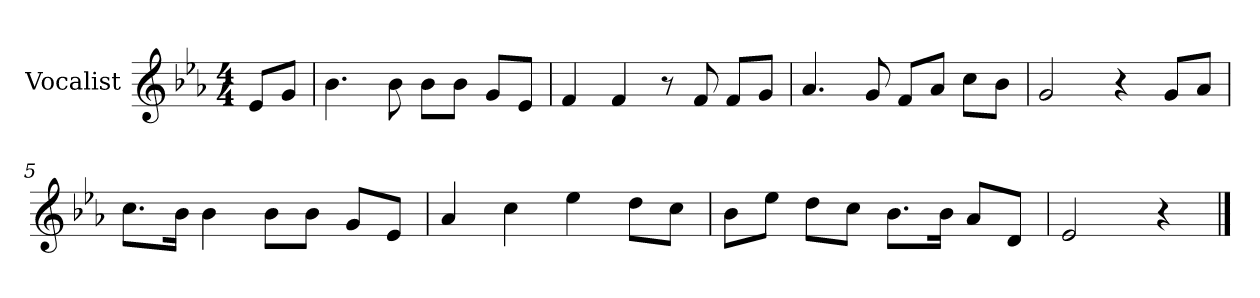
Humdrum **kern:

**kern
*part1
*staff1
*I"Vocalist
*k[b-e-a-]
*E-:
*M4/4
=
8e-L
8gJ
=1
4.b-
8b-
8b-L
8b-J
8gL
8e-J
=2
4f
4f
8r
8f
8fL
8gJ
=3
4.a-
8g
8fL
8a-J
8ccL
8b-J
=4
2g
4r
8gL
8a-J
=5
8.ccL
16b-Jk
4b-
8b-L
8b-J
8gL
8e-J
=6
4a-
4cc
4ee-
8ddL
8ccJ
=7
8b-L
8ee-J
8ddL
8ccJ
8.b-L
16b-Jk
8a-L
8dJ
=8
2e-
4r
==
*-
